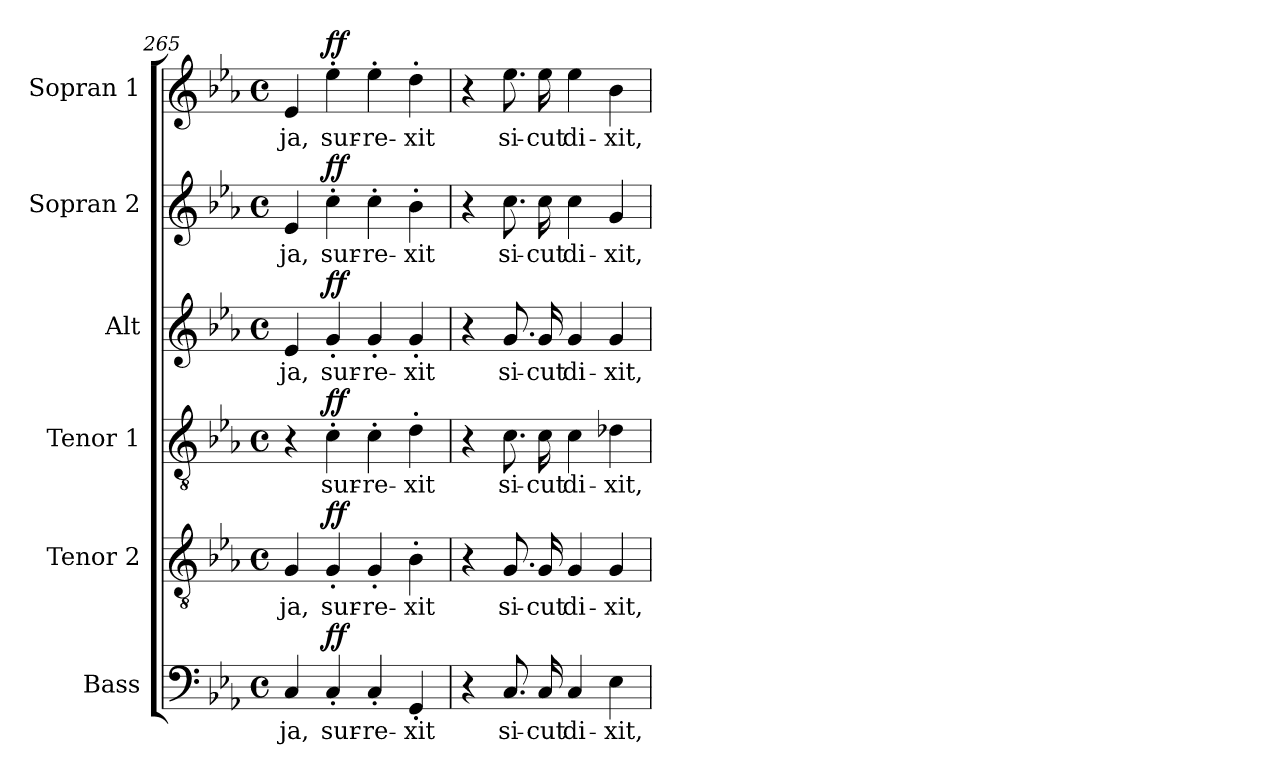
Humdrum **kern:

**kern	**text	**dynam	**kern	**text	**dynam	**kern	**text	**dynam	**kern	**text	**dynam	**kern	**text	**dynam	**kern	**text	**dynam
*part6	*part6	*part6	*part5	*part5	*part5	*part4	*part4	*part4	*part3	*part3	*part3	*part2	*part2	*part2	*part1	*part1	*part1
*staff6	*staff6	*staff6	*staff5	*staff5	*staff5	*staff4	*staff4	*staff4	*staff3	*staff3	*staff3	*staff2	*staff2	*staff2	*staff1	*staff1	*staff1
*I"Bass	*	*	*I"Tenor 2	*	*	*I"Tenor 1	*	*	*I"Alt	*	*	*I"Sopran 2	*	*	*I"Sopran 1	*	*
*I'B.	*	*	*I'T. 2	*	*	*I'T. 1	*	*	*I'A.	*	*	*I'S. 2	*	*	*I'S. 1	*	*
*clefF4	*	*	*clefGv2	*	*	*clefGv2	*	*	*clefG2	*	*	*clefG2	*	*	*clefG2	*	*
*k[b-e-a-]	*	*	*k[b-e-a-]	*	*	*k[b-e-a-]	*	*	*k[b-e-a-]	*	*	*k[b-e-a-]	*	*	*k[b-e-a-]	*	*
*E-:	*	*	*E-:	*	*	*E-:	*	*	*E-:	*	*	*E-:	*	*	*E-:	*	*
*M4/4	*	*	*M4/4	*	*	*M4/4	*	*	*M4/4	*	*	*M4/4	*	*	*M4/4	*	*
*met(c)	*	*	*met(c)	*	*	*met(c)	*	*	*met(c)	*	*	*met(c)	*	*	*met(c)	*	*
=265	=265	=265	=265	=265	=265	=265	=265	=265	=265	=265	=265	=265	=265	=265	=265	=265	=265
!	!LO:LY:b	!	!	!LO:LY:b	!	!	!	!	!	!LO:LY:b	!	!	!LO:LY:b	!	!	!LO:LY:b	!
4C/	-ja,	.	4G/	-ja,	.	4r	.	.	4e-/	-ja,	.	4e-/	-ja,	.	4e-/	-ja,	.
!	!LO:LY:b	!LO:DY:a	!	!LO:LY:b	!LO:DY:a	!	!LO:LY:b	!LO:DY:a	!	!LO:LY:b	!LO:DY:a	!	!LO:LY:b	!LO:DY:a	!	!LO:LY:b	!LO:DY:a
4C'</	sur-	ff	4G'</	sur-	ff	4c'>\	sur-	ff	4g'</	sur-	ff	4cc'>\	sur-	ff	4ee-'>\	sur-	ff
!	!LO:LY:b	!	!	!LO:LY:b	!	!	!LO:LY:b	!	!	!LO:LY:b	!	!	!LO:LY:b	!	!	!LO:LY:b	!
4C'</	-re-	.	4G'</	-re-	.	4c'>\	-re-	.	4g'</	-re-	.	4cc'>\	-re-	.	4ee-'>\	-re-	.
!	!LO:LY:b	!	!	!LO:LY:b	!	!	!LO:LY:b	!	!	!LO:LY:b	!	!	!LO:LY:b	!	!	!LO:LY:b	!
4GG'</	-xit	.	4B-'>\	-xit	.	4d'>\	-xit	.	4g'</	-xit	.	4b-'>\	-xit	.	4dd'>\	-xit	.
=266	=266	=266	=266	=266	=266	=266	=266	=266	=266	=266	=266	=266	=266	=266	=266	=266	=266
4r	.	.	4r	.	.	4r	.	.	4r	.	.	4r	.	.	4r	.	.
!	!LO:LY:b	!	!	!LO:LY:b	!	!	!LO:LY:b	!	!	!LO:LY:b	!	!	!LO:LY:b	!	!	!LO:LY:b	!
8.C/	si-	.	8.G/	si-	.	8.c\	si-	.	8.g/	si-	.	8.cc\	si-	.	8.ee-\	si-	.
!	!LO:LY:b	!	!	!LO:LY:b	!	!	!LO:LY:b	!	!	!LO:LY:b	!	!	!LO:LY:b	!	!	!LO:LY:b	!
16C/	-cut	.	16G/	-cut	.	16c\	-cut	.	16g/	-cut	.	16cc\	-cut	.	16ee-\	-cut	.
!	!LO:LY:b	!	!	!LO:LY:b	!	!	!LO:LY:b	!	!	!LO:LY:b	!	!	!LO:LY:b	!	!	!LO:LY:b	!
4C/	di-	.	4G/	di-	.	4c\	di-	.	4g/	di-	.	4cc\	di-	.	4ee-\	di-	.
!	!LO:LY:b	!	!	!LO:LY:b	!	!	!LO:LY:b	!	!	!LO:LY:b	!	!	!LO:LY:b	!	!	!LO:LY:b	!
4E-\	-xit,	.	4G/	-xit,	.	4d-X\	-xit,	.	4g/	-xit,	.	4g/	-xit,	.	4b-\	-xit,	.
=	=	=	=	=	=	=	=	=	=	=	=	=	=	=	=	=	=
*-	*-	*-	*-	*-	*-	*-	*-	*-	*-	*-	*-	*-	*-	*-	*-	*-	*-
